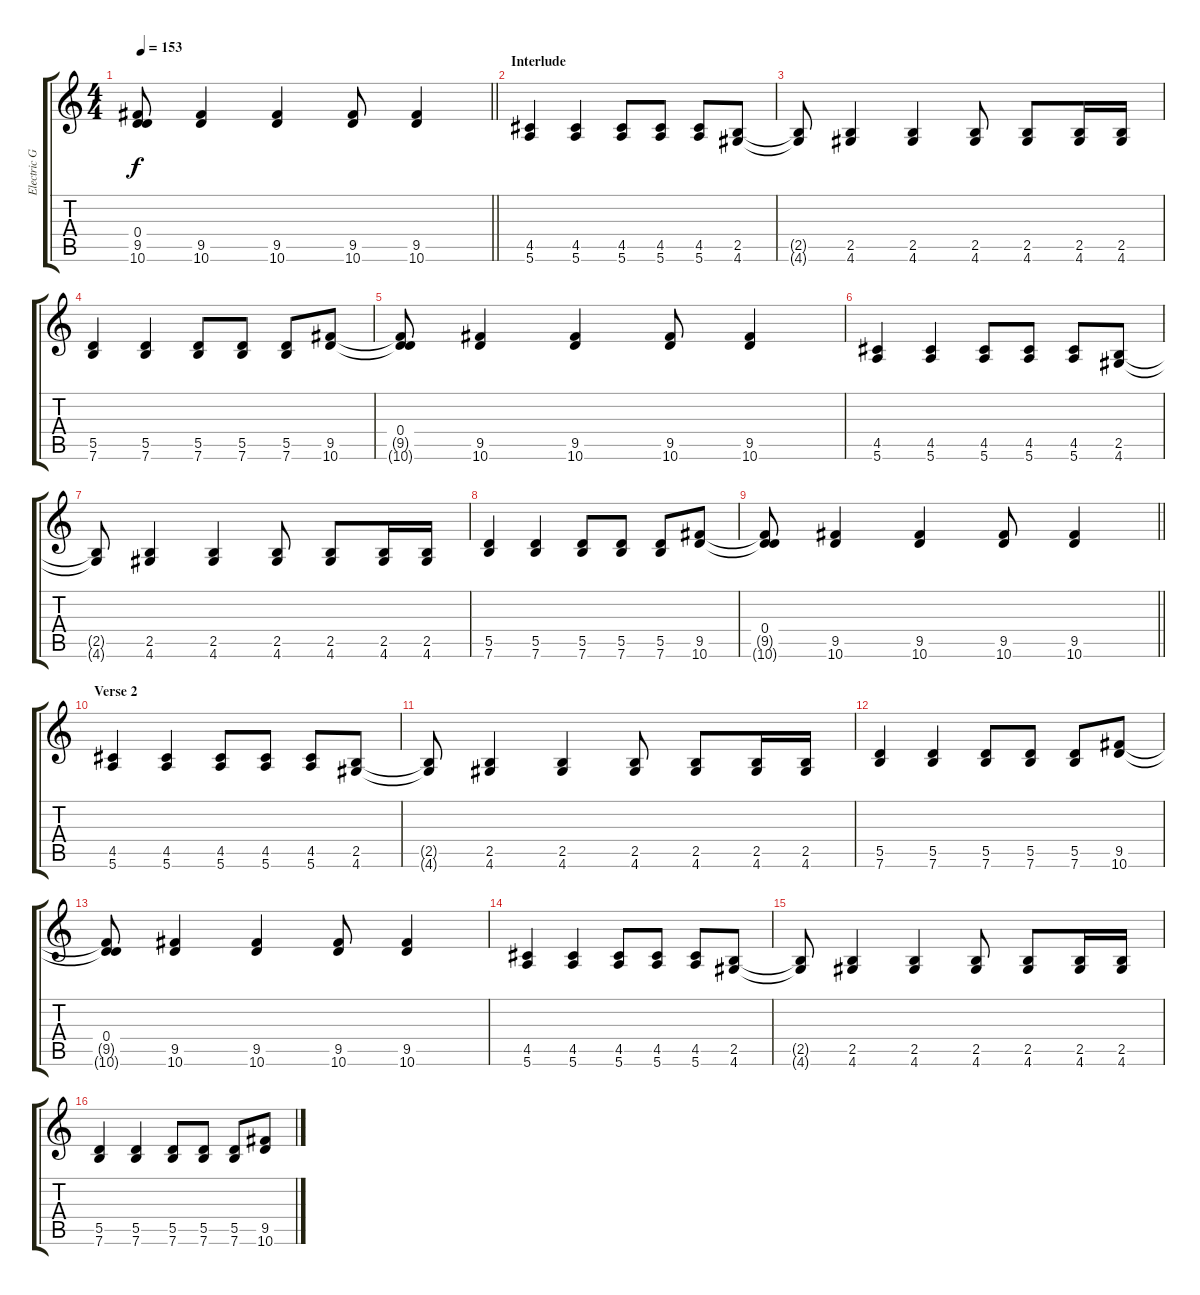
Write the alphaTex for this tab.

\track ("Electric Guitar (Thompson)" "Electric G") {instrument electricguitarclean}
\staff {score tabs}
\tuning (E4 B3 G3 D3 A2 E2) {hide}
\ts (4 4)
\tempo 153
\clef g2
\barLineRight lightlight
\ks c
(0.4 9.5{t} 10.6{t}).8{dy f} (9.5 10.6).4 (9.5 10.6).4 (9.5 10.6).8 (9.5 10.6).4 |
\section ("" "Interlude")
(4.5 5.6).4 (4.5 5.6).4 (4.5 5.6).8 (4.5 5.6).8 (4.5 5.6).8 (2.5 4.6).8 |
(2.5{t} 4.6{t}).8 (2.5 4.6).4 (2.5 4.6).4 (2.5 4.6).8 (2.5 4.6).8 (2.5 4.6).16 (2.5 4.6).16 |
(5.5 7.6).4 (5.5 7.6).4 (5.5 7.6).8 (5.5 7.6).8 (5.5 7.6).8 (9.5 10.6).8 |
(0.4 9.5{t} 10.6{t}).8 (9.5 10.6).4 (9.5 10.6).4 (9.5 10.6).8 (9.5 10.6).4 |
(4.5 5.6).4 (4.5 5.6).4 (4.5 5.6).8 (4.5 5.6).8 (4.5 5.6).8 (2.5 4.6).8 |
(2.5{t} 4.6{t}).8 (2.5 4.6).4 (2.5 4.6).4 (2.5 4.6).8 (2.5 4.6).8 (2.5 4.6).16 (2.5 4.6).16 |
(5.5 7.6).4 (5.5 7.6).4 (5.5 7.6).8 (5.5 7.6).8 (5.5 7.6).8 (9.5 10.6).8 |
\barLineRight lightlight
(0.4 9.5{t} 10.6{t}).8 (9.5 10.6).4 (9.5 10.6).4 (9.5 10.6).8 (9.5 10.6).4 |
\section ("" "Verse 2")
(4.5 5.6).4 (4.5 5.6).4 (4.5 5.6).8 (4.5 5.6).8 (4.5 5.6).8 (2.5 4.6).8 |
(2.5{t} 4.6{t}).8 (2.5 4.6).4 (2.5 4.6).4 (2.5 4.6).8 (2.5 4.6).8 (2.5 4.6).16 (2.5 4.6).16 |
(5.5 7.6).4 (5.5 7.6).4 (5.5 7.6).8 (5.5 7.6).8 (5.5 7.6).8 (9.5 10.6).8 |
(0.4 9.5{t} 10.6{t}).8 (9.5 10.6).4 (9.5 10.6).4 (9.5 10.6).8 (9.5 10.6).4 |
(4.5 5.6).4 (4.5 5.6).4 (4.5 5.6).8 (4.5 5.6).8 (4.5 5.6).8 (2.5 4.6).8 |
(2.5{t} 4.6{t}).8 (2.5 4.6).4 (2.5 4.6).4 (2.5 4.6).8 (2.5 4.6).8 (2.5 4.6).16 (2.5 4.6).16 |
(5.5 7.6).4 (5.5 7.6).4 (5.5 7.6).8 (5.5 7.6).8 (5.5 7.6).8 (9.5 10.6).8
